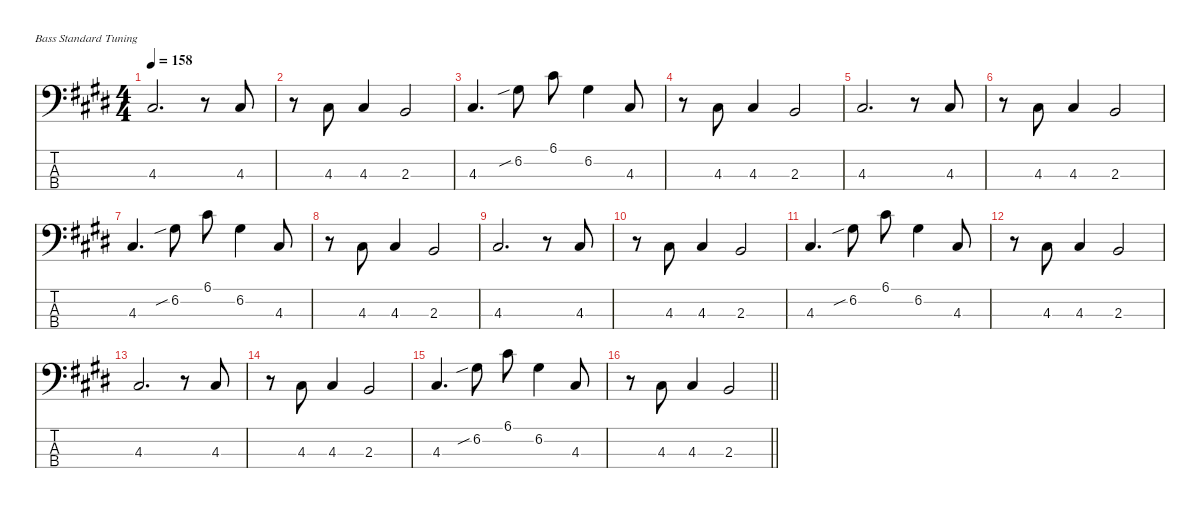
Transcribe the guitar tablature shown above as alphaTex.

\defaultSystemsLayout 4
\hideDynamics
\bracketExtendMode nobrackets
\singleTrackTrackNamePolicy hidden
\multiTrackTrackNamePolicy hidden
\firstSystemTrackNameMode fullname
\firstSystemTrackNameOrientation horizontal
\otherSystemsTrackNameOrientation horizontal
\track ("Bass" "el.bs.") {instrument electricbassfinger}
\staff {score tabs}
\tuning (G2 D2 A1 E1)
\ts (4 4)
\tempo 158
\clef f4
\ks c#minor
4.3{acc #}.2{d dy f beam Up} r.8{beam Up} 4.3{acc #}.8{dy ff beam Up} |
r.8{beam Down} 4.3{acc #}.8{beam Up} 4.3{acc #}.4{beam Up} 2.3{acc forcenatural}.2{dy f beam Up} |
4.3{acc #}.4{d dy ff beam Up} 6.2{sib acc #}.8{dy f beam Down} 6.1{acc #}.8{beam Down} 6.2{acc #}.4{dy ff beam Down} 4.3{acc #}.8{beam Up} |
r.8{beam Down} 4.3{acc #}.8{beam Up} 4.3{acc #}.4{beam Up} 2.3{acc forcenatural}.2{beam Up} |
4.3{acc #}.2{d dy f beam Up} r.8{beam Up} 4.3{acc #}.8{dy ff beam Up} |
r.8{beam Down} 4.3{acc #}.8{beam Up} 4.3{acc #}.4{beam Up} 2.3{acc forcenatural}.2{dy f beam Up} |
4.3{acc #}.4{d dy ff beam Up} 6.2{sib acc #}.8{dy f beam Down} 6.1{acc #}.8{beam Down} 6.2{acc #}.4{dy ff beam Down} 4.3{acc #}.8{beam Up} |
r.8{beam Down} 4.3{acc #}.8{beam Up} 4.3{acc #}.4{beam Up} 2.3{acc forcenatural}.2{beam Up} |
4.3{acc #}.2{d dy f beam Up} r.8{beam Up} 4.3{acc #}.8{dy ff beam Up} |
r.8{beam Down} 4.3{acc #}.8{beam Up} 4.3{acc #}.4{beam Up} 2.3{acc forcenatural}.2{dy f beam Up} |
4.3{acc #}.4{d dy ff beam Up} 6.2{sib acc #}.8{dy f beam Down} 6.1{acc #}.8{beam Down} 6.2{acc #}.4{dy ff beam Down} 4.3{acc #}.8{beam Up} |
r.8{beam Down} 4.3{acc #}.8{beam Up} 4.3{acc #}.4{beam Up} 2.3{acc forcenatural}.2{beam Up} |
4.3{acc #}.2{d dy f beam Up} r.8{beam Up} 4.3{acc #}.8{dy ff beam Up} |
r.8{beam Down} 4.3{acc #}.8{beam Up} 4.3{acc #}.4{beam Up} 2.3{acc forcenatural}.2{dy f beam Up} |
4.3{acc #}.4{d dy ff beam Up} 6.2{sib acc #}.8{dy f beam Down} 6.1{acc #}.8{beam Down} 6.2{acc #}.4{dy ff beam Down} 4.3{acc #}.8{beam Up} |
\barLineRight lightlight
r.8{beam Down} 4.3{acc #}.8{beam Up} 4.3{acc #}.4{beam Up} 2.3{acc forcenatural}.2{beam Up}
